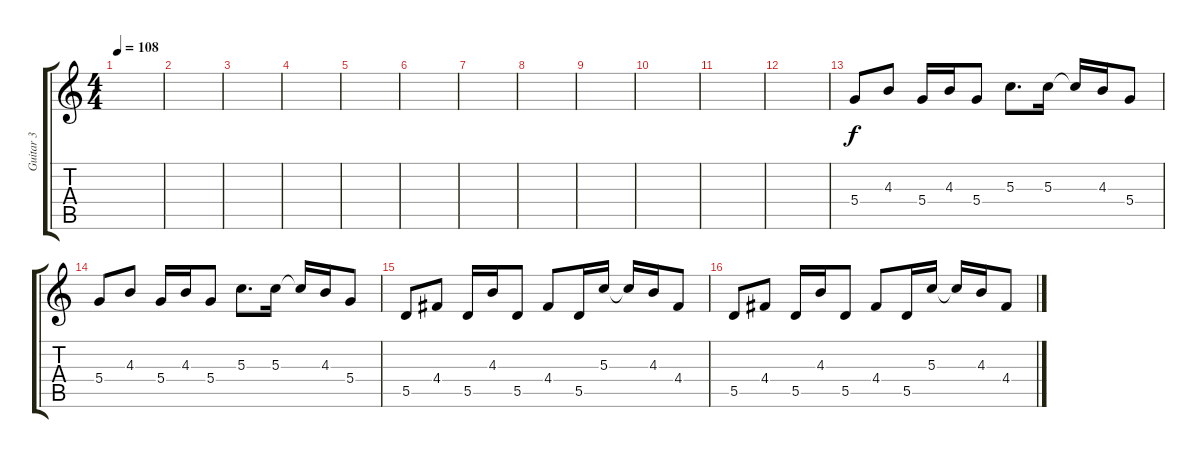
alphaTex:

\track ("Guitar 3" "Guitar 3") {instrument electricguitarclean}
\staff {score tabs}
\tuning (E4 B3 G3 D3 A2 E2) {hide}
\ts (4 4)
\tempo 108
\clef g2
\ks c
|
|
|
|
|
|
|
|
|
|
|
|
5.4.8 4.3.8 5.4.16 4.3.16 5.4.8 5.3.8{d} 5.3.16 5.3{t}.16 4.3.16 5.4.8 |
5.4.8 4.3.8 5.4.16 4.3.16 5.4.8 5.3.8{d} 5.3.16 5.3{t}.16 4.3.16 5.4.8 |
5.5.8 4.4.8 5.5.16 4.3.16 5.5.8 4.4.8 5.5.16 5.3.16 5.3{t}.16 4.3.16 4.4.8 |
5.5.8 4.4.8 5.5.16 4.3.16 5.5.8 4.4.8 5.5.16 5.3.16 5.3{t}.16 4.3.16 4.4.8
